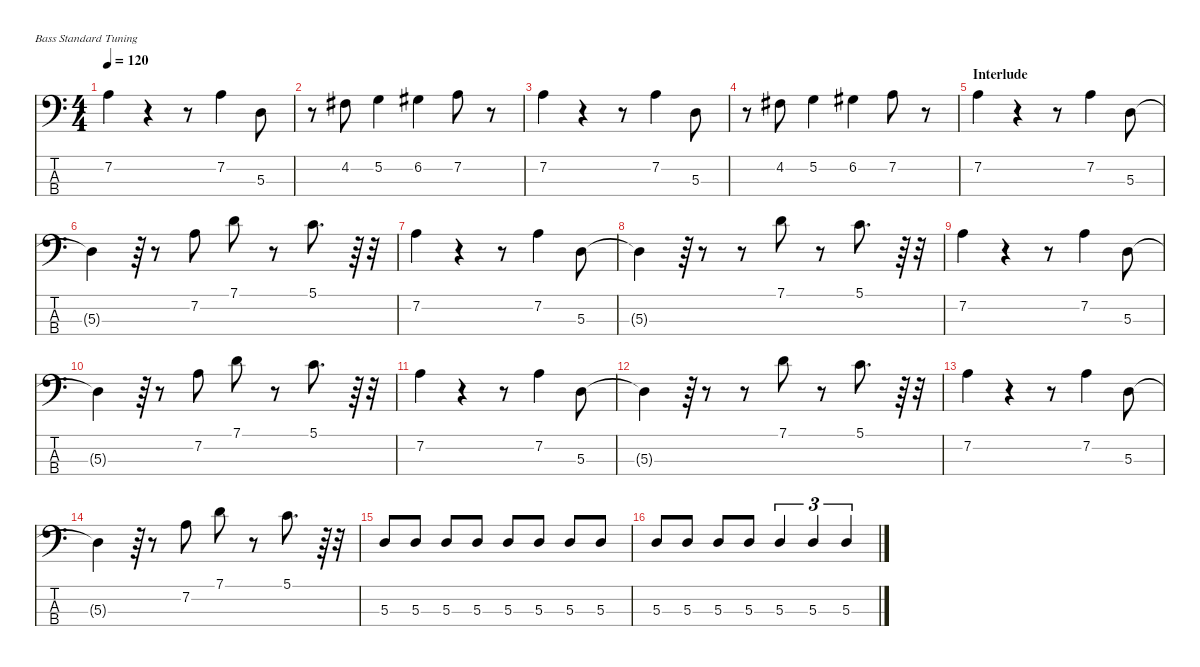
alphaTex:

\defaultSystemsLayout 4
\hideDynamics
\bracketExtendMode nobrackets
\singleTrackTrackNamePolicy hidden
\multiTrackTrackNamePolicy hidden
\firstSystemTrackNameMode fullname
\firstSystemTrackNameOrientation horizontal
\otherSystemsTrackNameOrientation horizontal
\track ("Bass" "el.bs.") {instrument electricbassfinger}
\staff {score tabs}
\tuning (G2 D2 A1 E1)
\ts (4 4)
\tempo 120
\clef f4
\ks c
7.2.4{dy f beam Down} r.4{beam Down} r.8{beam Down} 7.2.4{beam Down} 5.3.8{beam Down} |
r.8{beam Down} 4.2{acc #}.8{beam Down} 5.2.4{beam Down} 6.2{acc #}.4{beam Down} 7.2.8{beam Down} r.8{beam Down} |
7.2.4{beam Down} r.4{beam Down} r.8{beam Down} 7.2.4{beam Down} 5.3.8{beam Down} |
r.8{beam Down} 4.2{acc #}.8{beam Down} 5.2.4{beam Down} 6.2{acc #}.4{beam Down} 7.2.8{beam Down} r.8{beam Down} |
\section ("" "Interlude")
7.2.4{beam Down} r.4{beam Down} r.8{beam Down} 7.2.4{beam Down} 5.3.8{beam Down} |
5.3{t}.4{beam Down} r.64{beam Down} r.8{beam Down} 7.2.8{beam Down} 7.1.8{beam Down} r.8{beam Down} 5.1.8{d beam Down} r.64{beam Down} r.32{beam Down} |
7.2.4{beam Down} r.4{beam Down} r.8{beam Down} 7.2.4{beam Down} 5.3.8{beam Down} |
5.3{t}.4{beam Down} r.64{beam Down} r.8{beam Down} r.8{beam Down} 7.1.8{beam Down} r.8{beam Down} 5.1.8{d beam Down} r.64{beam Down} r.32{beam Down} |
7.2.4{beam Down} r.4{beam Down} r.8{beam Down} 7.2.4{beam Down} 5.3.8{beam Down} |
5.3{t}.4{beam Down} r.64{beam Down} r.8{beam Down} 7.2.8{beam Down} 7.1.8{beam Down} r.8{beam Down} 5.1.8{d beam Down} r.64{beam Down} r.32{beam Down} |
7.2.4{beam Down} r.4{beam Down} r.8{beam Down} 7.2.4{beam Down} 5.3.8{beam Down} |
5.3{t}.4{beam Down} r.64{beam Down} r.8{beam Down} r.8{beam Down} 7.1.8{beam Down} r.8{beam Down} 5.1.8{d beam Down} r.64{beam Down} r.32{beam Down} |
7.2.4{beam Down} r.4{beam Down} r.8{beam Down} 7.2.4{beam Down} 5.3.8{beam Down} |
5.3{t}.4{beam Down} r.64{beam Down} r.8{beam Down} 7.2.8{beam Down} 7.1.8{beam Down} r.8{beam Down} 5.1.8{d beam Down} r.64{beam Down} r.32{beam Down} |
5.3.8{beam Up} 5.3.8{beam Up} 5.3.8{beam Up} 5.3.8{beam Up} 5.3.8{beam Up} 5.3.8{beam Up} 5.3.8{beam Up} 5.3.8{beam Up} |
5.3.8{beam Up} 5.3.8{beam Up} 5.3.8{beam Up} 5.3.8{beam Up} 5.3.4{tu (3 2) beam Up} 5.3.4{tu (3 2) beam Up} 5.3.4{tu (3 2) beam Up}
